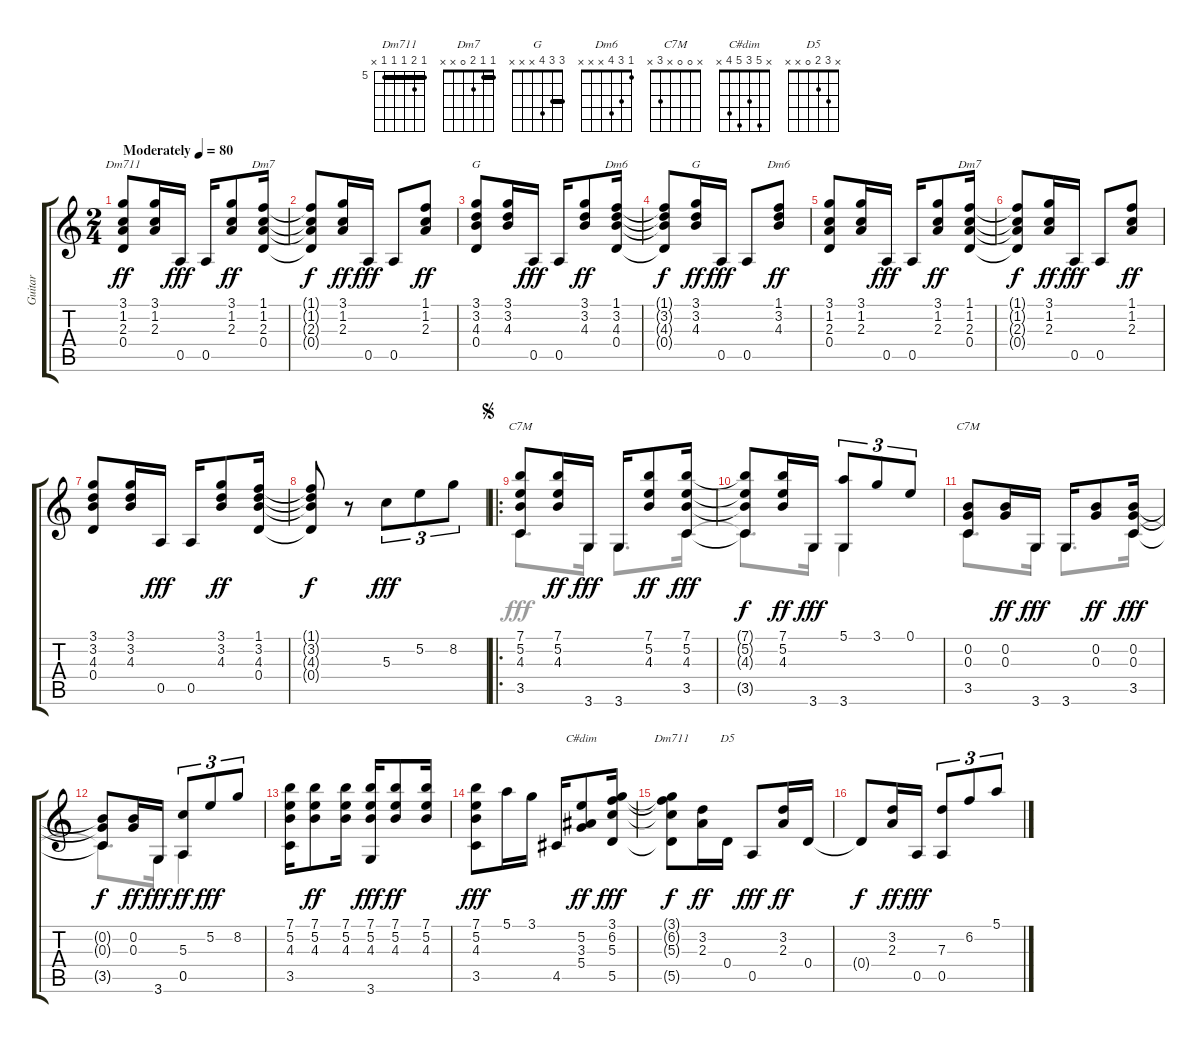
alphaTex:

\track ("Guitar" "Guitar") {instrument acousticguitarnylon}
\staff {score tabs}
\tuning (E4 B3 G3 D3 A2 E2) {hide}
\chord ("Dm711" 8 8 10 7 7 10) {firstfret 7 barre (7 8)}
\chord ("Dm7" x x x x x x)
\chord ("G" 3 3 4 0 x x) {barre 3}
\chord ("Dm6" 1 3 4 0 x x)
\chord ("G" 3 3 4 x x x) {barre 3}
\chord ("Dm6" 1 3 4 x x x)
\chord ("Dm7" 1 1 2 0 x x) {barre 1}
\chord ("C7M" 7 5 4 x 3 x) {firstfret 3}
\chord ("C7M" x 0 0 x 3 x)
\chord ("C#dim" x 5 3 5 4 x)
\chord ("Dm711" 5 6 5 5 5 x) {firstfret 5 barre 5}
\chord ("D5" x 3 2 0 x x)
\voice
\ts (2 4)
\tempo (80 "Moderately")
\clef g2
\ks c
(3.1 1.2 2.3 0.4).8{ch "Dm711" dy ff instrument acousticguitarnylon} (3.1 1.2 2.3).16 0.5.16{dy fff} 0.5.16 (3.1 1.2 2.3).8{dy ff} (1.1 1.2 2.3 0.4).16{ch "Dm7"} |
(1.1{t} 1.2{t} 2.3{t} 0.4{t}).8{dy f} (3.1 1.2 2.3).16{dy ff} 0.5.16{dy fff} 0.5.8 (1.1 1.2 2.3).8{dy ff} |
(3.1 3.2 4.3 0.4).8{ch "G"} (3.1 3.2 4.3).16 0.5.16{dy fff} 0.5.16 (3.1 3.2 4.3).8{dy ff} (1.1 3.2 4.3 0.4).16{ch "Dm6"} |
(1.1{t} 3.2{t} 4.3{t} 0.4{t}).8{dy f} (3.1 3.2 4.3).16{ch "G" dy ff} 0.5.16{dy fff} 0.5.8 (1.1 3.2 4.3).8{ch "Dm6" dy ff} |
(3.1 1.2 2.3 0.4).8 (3.1 1.2 2.3).16 0.5.16{dy fff} 0.5.16 (3.1 1.2 2.3).8{dy ff} (1.1 1.2 2.3 0.4).16{ch "Dm7"} |
(1.1{t} 1.2{t} 2.3{t} 0.4{t}).8{dy f} (3.1 1.2 2.3).16{dy ff} 0.5.16{dy fff} 0.5.8 (1.1 1.2 2.3).8{dy ff} |
(3.1 3.2 4.3 0.4).8 (3.1 3.2 4.3).16 0.5.16{dy fff} 0.5.16 (3.1 3.2 4.3).8{dy ff} (1.1 3.2 4.3 0.4).16 |
(1.1{t} 3.2{t} 4.3{t} 0.4{t}).8{dy f} r.8 5.3.8{tu (3 2) dy fff} 5.2.8{tu (3 2)} 8.2.8{tu (3 2)} |
\ro
\jump segno
(7.1 5.2 4.3 3.5).8{ch "C7M"} (7.1 5.2 4.3).16{dy ff} 3.6.16{dy fff} 3.6.16 (7.1 5.2 4.3).8{dy ff} (7.1 5.2 4.3 3.5).16{dy fff} |
(7.1{t} 5.2{t} 4.3{t} 3.5{t}).8{dy f} (7.1 5.2 4.3).16{dy ff} 3.6.16{dy fff} (5.1 3.6).8{tu (3 2)} 3.1.8{tu (3 2)} 0.1.8{tu (3 2)} |
(0.2 0.3 3.5).8{ch "C7M"} (0.2 0.3).16{dy ff} 3.6.16{dy fff} 3.6.16 (0.2 0.3).8{dy ff} (0.2 0.3 3.5).16{dy fff} |
(0.2{t} 0.3{t} 3.5{t}).8{dy f} (0.2 0.3).16{dy ff} 3.6.16{dy fff} (5.3 0.5).8{tu (3 2) dy ff} 5.2.8{tu (3 2) dy fff} 8.2.8{tu (3 2)} |
(7.1 5.2 4.3 3.5).16 (7.1 5.2 4.3).8{dy ff} (7.1 5.2 4.3).16 (7.1 5.2 4.3 3.6).16{dy fff} (7.1 5.2 4.3).8{dy ff} (7.1 5.2 4.3).16 |
(7.1 5.2 4.3 3.5).8{dy fff} 5.1.16 3.1.16 4.5.16 (5.2 3.3 5.4).8{ch "C#dim" dy ff} (3.1 6.2 5.3 5.5).16{dy fff} |
(3.1{t} 6.2{t} 5.3{t} 5.5{t}).8{ch "Dm711" dy f} (3.2 2.3).16{dy ff} 0.4.16{ch "D5"} 0.5.8{dy fff} (3.2 2.3).16{dy ff} 0.4.16 |
0.4{t}.8{dy f} (3.2 2.3).16{dy ff} 0.5.16{dy fff} (7.3 0.5).8{tu (3 2)} 6.2.8{tu (3 2)} 5.1.8{tu (3 2)}
\voice
\clef g2
\ottava regular
\simile none
\ks c
|
|
|
|
|
|
|
|
3.5.8{d} 3.6.16 3.6.8{d} 3.5.16 |
3.5{t}.8{d} 3.6.16 3.6.4 |
3.5.8{d} 3.6.16 3.6.8{d} 3.5.16 |
3.5{t}.8{d} 3.6.16 0.5.4 |
|
|
|
